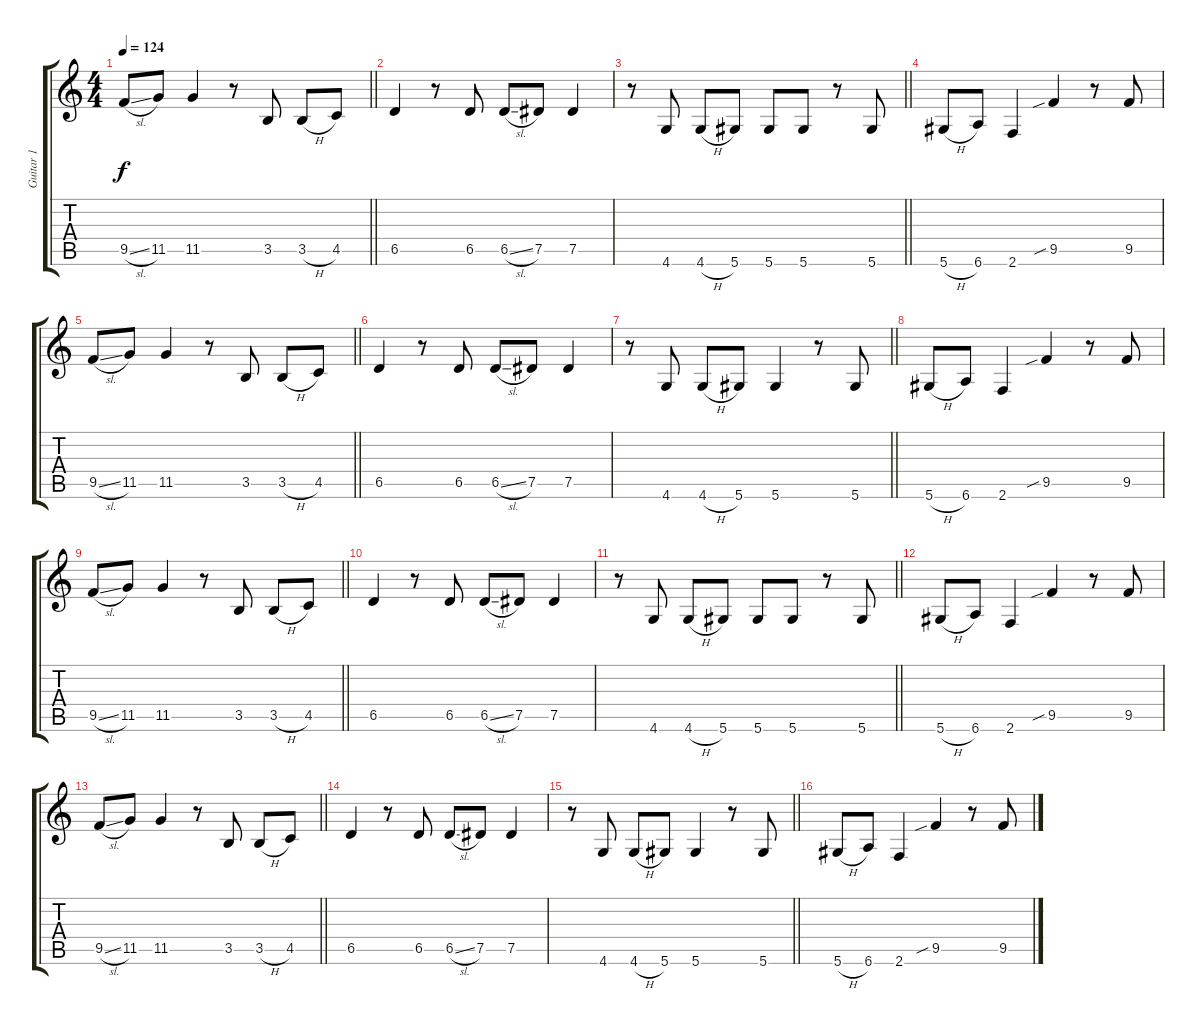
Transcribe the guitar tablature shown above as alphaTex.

\track ("Guitar 1" "Guitar 1") {instrument overdrivenguitar}
\staff {score tabs}
\tuning (Eb4 Bb3 Gb3 Db3 Ab2 Eb2) {hide}
\ts (4 4)
\tempo 124
\clef g2
\barLineRight lightlight
\ks c
9.5{sl}.8{dy f} 11.5.8 11.5.4 r.8 3.5.8 3.5{h}.8 4.5.8 |
6.5.4 r.8 6.5.8 6.5{sl}.8 7.5.8 7.5.4 |
\barLineRight lightlight
r.8 4.6.8 4.6{h}.8 5.6.8 5.6.8 5.6.8 r.8 5.6.8 |
5.6{h}.8 6.6.8 2.6.4 9.5{sib}.4 r.8 9.5.8 |
\barLineRight lightlight
9.5{sl}.8 11.5.8 11.5.4 r.8 3.5.8 3.5{h}.8 4.5.8 |
6.5.4 r.8 6.5.8 6.5{sl}.8 7.5.8 7.5.4 |
\barLineRight lightlight
r.8 4.6.8 4.6{h}.8 5.6.8 5.6.4 r.8 5.6.8 |
5.6{h}.8 6.6.8 2.6.4 9.5{sib}.4 r.8 9.5.8 |
\barLineRight lightlight
9.5{sl}.8 11.5.8 11.5.4 r.8 3.5.8 3.5{h}.8 4.5.8 |
6.5.4 r.8 6.5.8 6.5{sl}.8 7.5.8 7.5.4 |
\barLineRight lightlight
r.8 4.6.8 4.6{h}.8 5.6.8 5.6.8 5.6.8 r.8 5.6.8 |
5.6{h}.8{volume 8} 6.6.8 2.6.4 9.5{sib}.4 r.8 9.5.8 |
\barLineRight lightlight
9.5{sl}.8 11.5.8 11.5.4 r.8 3.5.8 3.5{h}.8 4.5.8 |
6.5.4 r.8 6.5.8 6.5{sl}.8 7.5.8 7.5.4 |
\barLineRight lightlight
r.8 4.6.8 4.6{h}.8 5.6.8 5.6.4 r.8 5.6.8 |
5.6{h}.8 6.6.8 2.6.4 9.5{sib}.4 r.8 9.5.8
